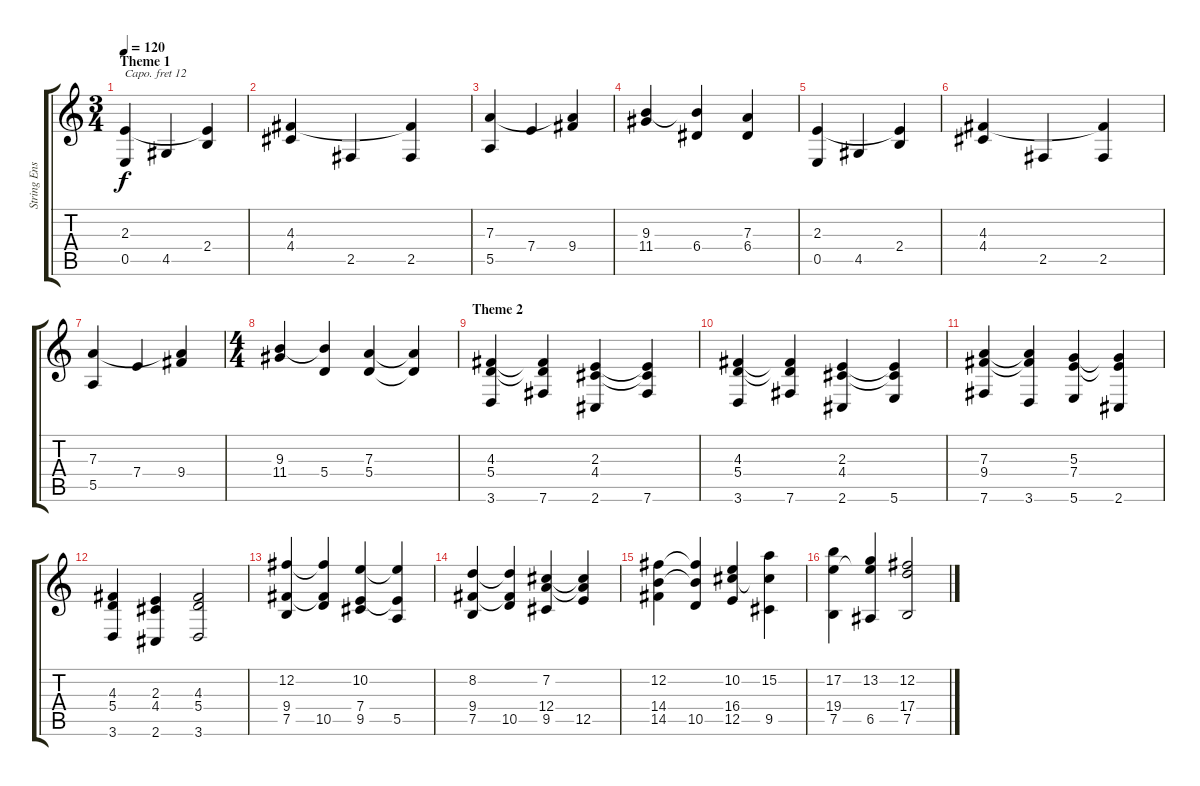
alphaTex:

\track ("String Ensemble" "String Ens") {instrument stringensemble1}
\staff {score tabs}
\capo 12
\tuning (B3 Gb3 D3 A2 E2 B1) {hide}
\ts (3 4)
\section ("" "Theme 1")
\tempo 120
\clef g2
\ks c
(2.3 0.5).4{dy f instrument stringensemble1} 4.5.4 (2.3{t} 2.4).4 |
(4.3 4.4).4 2.5.4 (4.3{t} 2.5).4 |
(7.3 5.5).4 7.4.4 (7.3{t} 9.4).4 |
(9.3 11.4).4 (9.3{t} 6.4).4 (7.3 6.4).4 |
(2.3 0.5).4 4.5.4 (2.3{t} 2.4).4 |
(4.3 4.4).4 2.5.4 (4.3{t} 2.5).4 |
(7.3 5.5).4 7.4.4 (7.3{t} 9.4).4 |
\ts (4 4)
(9.3 11.4).4 (9.3{t} 5.4).4 (7.3 5.4).4 (7.3{t} 5.4{t}).4 |
\section ("" "Theme 2")
(4.3 5.4 3.6).4 (4.3{t} 5.4{t} 7.6).4 (2.3 4.4 2.6).4 (2.3{t} 4.4{t} 7.6).4 |
(4.3 5.4 3.6).4 (4.3{t} 5.4{t} 7.6).4 (2.3 4.4 2.6).4 (2.3{t} 4.4{t} 5.6).4 |
(7.3 9.4 7.6).4 (7.3{t} 9.4{t} 3.6).4 (5.3 7.4 5.6).4 (5.3{t} 7.4{t} 2.6).4 |
(4.3 5.4 3.6).4 (2.3 4.4 2.6).4 (4.3 5.4 3.6).2 |
(12.2 9.4 7.5).4 (12.2{t} 9.4{t} 10.5).4 (10.2 7.4 9.5).4 (10.2{t} 7.4{t} 5.5).4 |
(8.2 9.4 7.5).4 (8.2{t} 9.4{t} 10.5).4 (7.2 12.4 9.5).4 (7.2{t} 12.4{t} 12.5).4 |
(12.2 14.4 14.5).4 (12.2{t} 14.4{t} 10.5).4 (10.2 16.4 12.5).4 (15.2 16.4{t} 9.5).4 |
(17.2 19.4 7.5).4 (13.2 19.4{t} 6.5).4 (12.2 17.4 7.5).2
